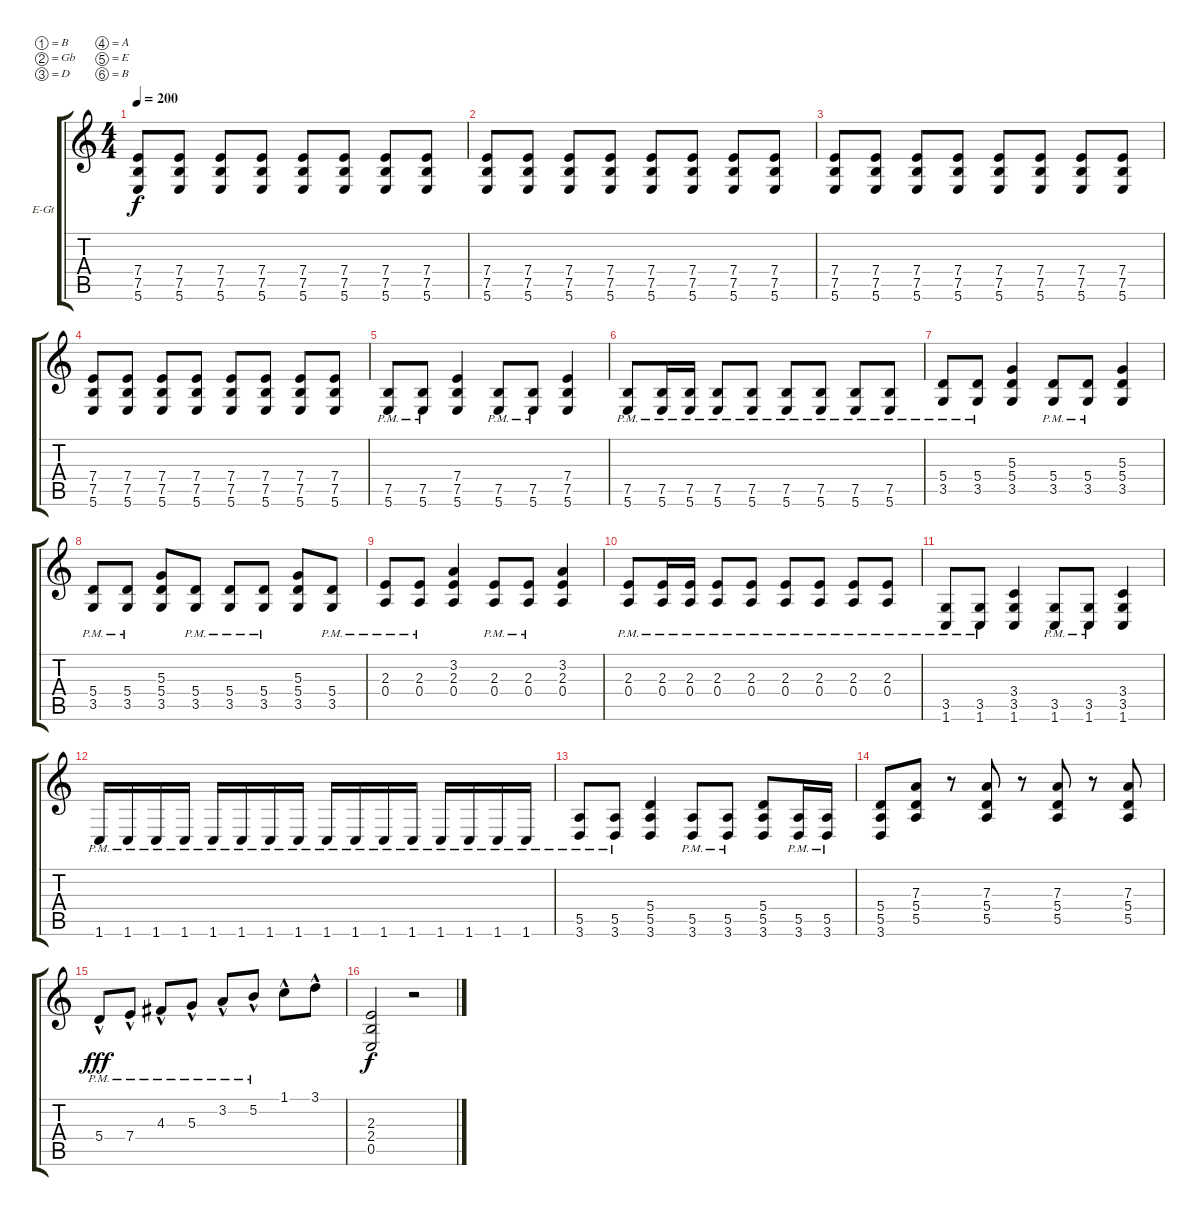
\defaultSystemsLayout 4
\bracketExtendMode groupsimilarinstruments
\firstSystemTrackNameOrientation horizontal
\otherSystemsTrackNameOrientation horizontal
\track ("Guitar 1 (Left/Low)" "E-Gt") {instrument distortionguitar}
\staff {score tabs}
\tuning (B3 Gb3 D3 A2 E2 B1)
\ts (4 4)
\tempo 200
\clef g2
\ks c
(5.6 7.5 7.4).8{dy f} (5.6 7.5 7.4).8 (5.6 7.5 7.4).8 (5.6 7.5 7.4).8 (5.6 7.5 7.4).8 (5.6 7.5 7.4).8 (5.6 7.5 7.4).8 (5.6 7.5 7.4).8 |
(5.6 7.5 7.4).8 (5.6 7.5 7.4).8 (5.6 7.5 7.4).8 (5.6 7.5 7.4).8 (5.6 7.5 7.4).8 (5.6 7.5 7.4).8 (5.6 7.5 7.4).8 (5.6 7.5 7.4).8 |
(5.6 7.5 7.4).8 (5.6 7.5 7.4).8 (5.6 7.5 7.4).8 (5.6 7.5 7.4).8 (5.6 7.5 7.4).8 (5.6 7.5 7.4).8 (5.6 7.5 7.4).8 (5.6 7.5 7.4).8 |
(5.6 7.5 7.4).8 (5.6 7.5 7.4).8 (5.6 7.5 7.4).8 (5.6 7.5 7.4).8 (5.6 7.5 7.4).8 (5.6 7.5 7.4).8 (5.6 7.5 7.4).8 (5.6 7.5 7.4).8 |
(5.6{pm} 7.5{pm}).8 (5.6{pm} 7.5{pm}).8 (5.6 7.5 7.4).4 (5.6{pm} 7.5{pm}).8 (5.6{pm} 7.5{pm}).8 (5.6 7.5 7.4).4 |
(5.6{pm} 7.5{pm}).8 (5.6{pm} 7.5{pm}).16 (5.6{pm} 7.5{pm}).16 (5.6{pm} 7.5{pm}).8 (5.6{pm} 7.5{pm}).8 (5.6{pm} 7.5{pm}).8 (5.6{pm} 7.5{pm}).8 (5.6{pm} 7.5{pm}).8 (5.6{pm} 7.5{pm}).8 |
(3.5{pm} 5.4{pm}).8 (3.5{pm} 5.4{pm}).8 (3.5 5.4 5.3).4 (3.5{pm} 5.4{pm}).8 (3.5{pm} 5.4{pm}).8 (3.5 5.4 5.3).4 |
(3.5{pm} 5.4{pm}).8 (3.5{pm} 5.4{pm}).8 (3.5 5.4 5.3).8 (3.5{pm} 5.4{pm}).8 (3.5{pm} 5.4{pm}).8 (3.5{pm} 5.4{pm}).8 (3.5 5.4 5.3).8 (3.5{pm} 5.4{pm}).8 |
(0.4{pm} 2.3{pm}).8 (0.4{pm} 2.3{pm}).8 (0.4 2.3 3.2).4 (0.4{pm} 2.3{pm}).8 (0.4{pm} 2.3{pm}).8 (0.4 2.3 3.2).4 |
(0.4{pm} 2.3{pm}).8 (0.4{pm} 2.3{pm}).16 (0.4{pm} 2.3{pm}).16 (0.4{pm} 2.3{pm}).8 (0.4{pm} 2.3{pm}).8 (0.4{pm} 2.3{pm}).8 (0.4{pm} 2.3{pm}).8 (0.4{pm} 2.3{pm}).8 (0.4{pm} 2.3{pm}).8 |
(3.5{pm} 1.6{pm}).8 (3.5{pm} 1.6{pm}).8 (3.5 3.4 1.6).4 (3.5{pm} 1.6{pm}).8 (3.5{pm} 1.6{pm}).8 (3.5 3.4 1.6).4 |
1.6{pm}.16 1.6{pm}.16 1.6{pm}.16 1.6{pm}.16 1.6{pm}.16 1.6{pm}.16 1.6{pm}.16 1.6{pm}.16 1.6{pm}.16 1.6{pm}.16 1.6{pm}.16 1.6{pm}.16 1.6{pm}.16 1.6{pm}.16 1.6{pm}.16 1.6{pm}.16 |
(3.6{pm} 5.5{pm}).8 (3.6{pm} 5.5{pm}).8 (3.6 5.5 5.4).4 (3.6{pm} 5.5{pm}).8 (3.6{pm} 5.5{pm}).8 (3.6 5.5 5.4).8 (3.6{pm} 5.5{pm}).16 (3.6{pm} 5.5{pm}).16 |
(5.5 5.4 3.6).8 (5.5 5.4 7.3).8 r.8 (5.5 5.4 7.3).8 r.8 (5.5 5.4 7.3).8 r.8 (5.5 5.4 7.3).8 |
5.4{hac pm}.8{dy fff} 7.4{hac pm}.8 4.3{hac pm}.8 5.3{hac pm}.8 3.2{hac pm}.8 5.2{hac pm}.8 1.1{hac}.8 3.1{hac}.8 |
(0.5 2.4 2.3).2{dy f} r.2
